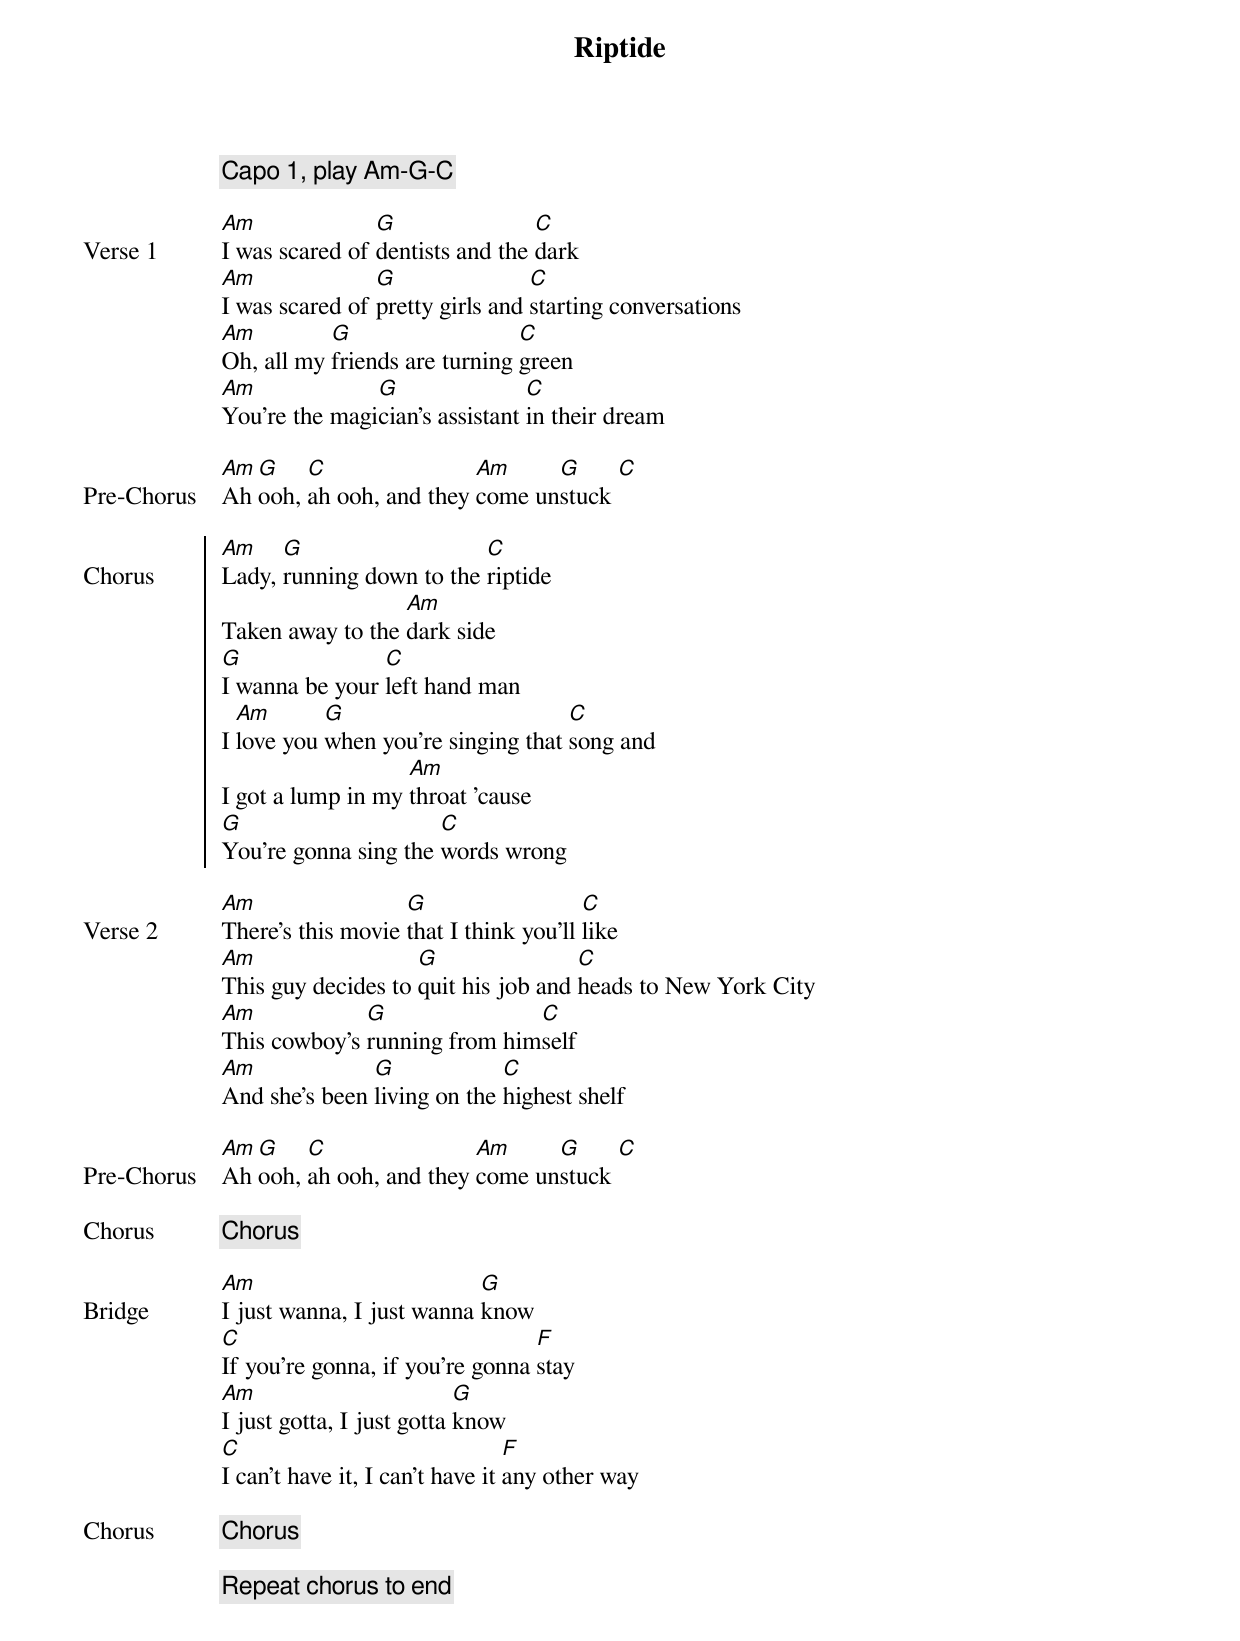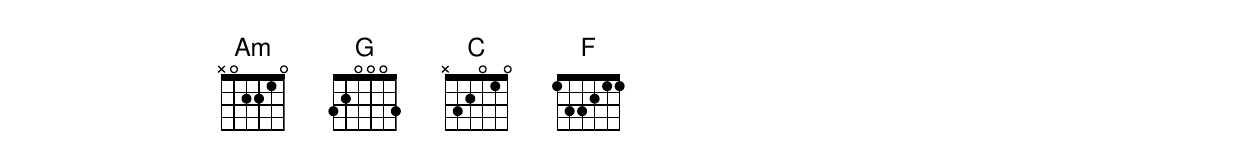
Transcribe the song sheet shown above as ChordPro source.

{title: Riptide}
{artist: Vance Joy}
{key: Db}
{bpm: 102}
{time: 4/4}
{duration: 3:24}
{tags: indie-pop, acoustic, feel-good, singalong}

{comment: Capo 1, play Am-G-C}

{start_of_verse: Verse 1}
[Am]I was scared of [G]dentists and the [C]dark
[Am]I was scared of [G]pretty girls and [C]starting conversations
[Am]Oh, all my [G]friends are turning [C]green
[Am]You're the magi[G]cian's assistant [C]in their dream
{end_of_verse}

{start_of_bridge: Pre-Chorus}
[Am]Ah [G]ooh, [C]ah ooh, and they [Am]come un[G]stuck [C]
{end_of_bridge}

{start_of_chorus: Chorus}
[Am]Lady, [G]running down to the [C]riptide
Taken away to the [Am]dark side
[G]I wanna be your [C]left hand man
I [Am]love you [G]when you're singing that [C]song and
I got a lump in my [Am]throat 'cause
[G]You're gonna sing the [C]words wrong
{end_of_chorus}

{start_of_verse: Verse 2}
[Am]There's this movie [G]that I think you'll [C]like
[Am]This guy decides to [G]quit his job and [C]heads to New York City
[Am]This cowboy's [G]running from him[C]self
[Am]And she's been [G]living on the [C]highest shelf
{end_of_verse}

{start_of_bridge: Pre-Chorus}
[Am]Ah [G]ooh, [C]ah ooh, and they [Am]come un[G]stuck [C]
{end_of_bridge}

{chorus}

{start_of_bridge: Bridge}
[Am]I just wanna, I just wanna [G]know
[C]If you're gonna, if you're gonna [F]stay
[Am]I just gotta, I just gotta [G]know
[C]I can't have it, I can't have it [F]any other way
{end_of_bridge}

{chorus}

{comment: Repeat chorus to end}
